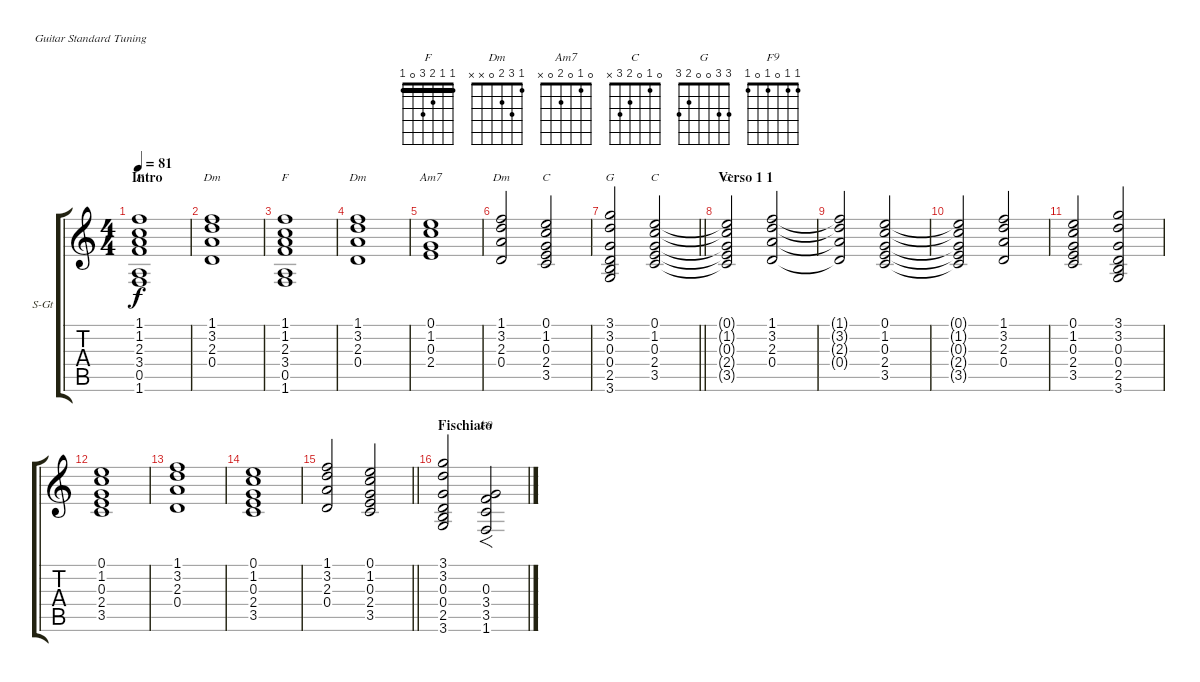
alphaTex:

\bracketExtendMode groupsimilarinstruments
\firstSystemTrackNameOrientation horizontal
\otherSystemsTrackNameOrientation horizontal
\track ("Tast Synth" "S-Gt") {instrument fx7echoes}
\staff {score tabs}
\tuning (E4 B3 G3 D3 A2 E2)
\displaytranspose 12
\chord ("F" 1 1 2 3 0 1) {showfingering false barre 1}
\chord ("Dm" 1 3 2 0 x x) {showfingering false}
\chord ("Am7" 0 1 0 2 0 x) {showfingering false}
\chord ("C" 0 1 0 2 3 x) {showfingering false}
\chord ("G" 3 3 0 0 2 3) {showfingering false}
\chord ("F9" 1 1 0 1 0 1) {showfingering false}
\ts (4 4)
\beaming (8 2 2 2 2)
\section ("" "Intro")
\tempo 81
\clef g2
\ks c
(1.1 1.2 2.3 3.4 0.5 1.6).1{ch "F" dy f instrument fx7echoes} |
(1.1 3.2 2.3 0.4).1{ch "Dm"} |
(1.1 1.2 2.3 3.4 0.5 1.6).1{ch "F"} |
(1.1 3.2 2.3 0.4).1{ch "Dm"} |
(0.1 1.2 0.3 2.4).1{ch "Am7"} |
(1.1 3.2 2.3 0.4).2{ch "Dm"} (0.1 1.2 0.3 2.4 3.5).2{ch "C"} |
\barLineRight lightlight
(3.1 3.2 0.3 0.4 2.5 3.6).2{ch "G"} (0.1 1.2 0.3 2.4 3.5).2{ch "C"} |
\section ("" "Verso 1 1")
(0.1{t} 1.2{t} 0.3{t} 2.4{t} 3.5{t}).2{ch "C"} (1.1 3.2 2.3 0.4).2 |
(1.1{t} 3.2{t} 2.3{t} 0.4{t}).2 (0.1 1.2 0.3 2.4 3.5).2 |
(0.1{t} 1.2{t} 0.3{t} 2.4{t} 3.5{t}).2 (1.1 3.2 2.3 0.4).2 |
(0.1 1.2 0.3 2.4 3.5).2 (3.1 3.2 0.3 0.4 2.5 3.6).2 |
(0.1 1.2 0.3 2.4 3.5).1 |
(1.1 3.2 2.3 0.4).1 |
(0.1 1.2 0.3 2.4 3.5).1 |
\barLineRight lightlight
(1.1 3.2 2.3 0.4).2 (0.1 1.2 0.3 2.4 3.5).2 |
\section ("" "Fischiato")
(3.1 3.2 0.3 0.4 2.5 3.6).2 (0.3 3.4 3.5 1.6).2{f ch "F9"}
